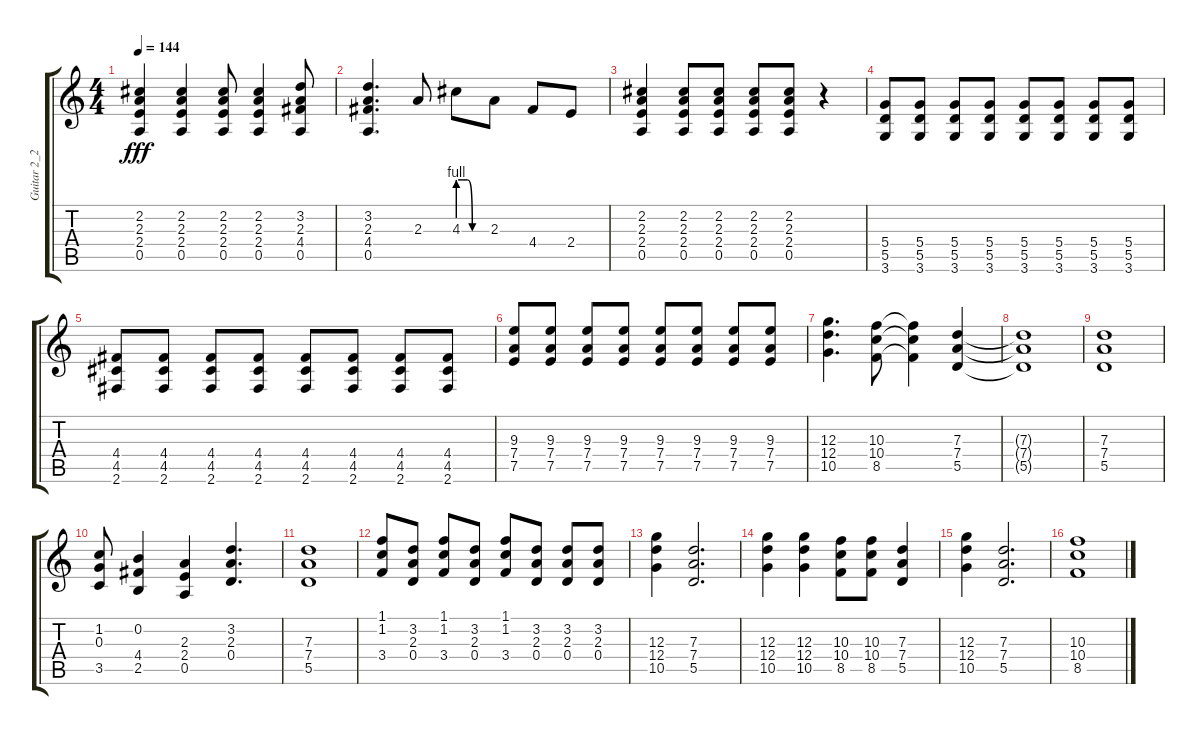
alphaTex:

\track ("Guitar 2_2" "Guitar 2_2") {instrument distortionguitar}
\staff {score tabs}
\tuning (E4 B3 G3 D3 A2 E2) {hide}
\ts (4 4)
\tempo 144
\clef g2
\ks c
(2.2 2.3 2.4 0.5).4{dy fff} (2.2 2.3 2.4 0.5).4 (2.2 2.3 2.4 0.5).8 (2.2 2.3 2.4 0.5).4 (3.2 2.3 4.4 0.5).8 |
(3.2 2.3 4.4 0.5).4{d} 2.3.8 4.3{be (custom 0 4 10 4 20 4 30 0 60 0)}.8 2.3.8 4.4.8 2.4.8 |
(2.2 2.3 2.4 0.5).4 (2.2 2.3 2.4 0.5).8 (2.2 2.3 2.4 0.5).8 (2.2 2.3 2.4 0.5).8 (2.2 2.3 2.4 0.5).8 r.4 |
(5.4 5.5 3.6).8 (5.4 5.5 3.6).8 (5.4 5.5 3.6).8 (5.4 5.5 3.6).8 (5.4 5.5 3.6).8 (5.4 5.5 3.6).8 (5.4 5.5 3.6).8 (5.4 5.5 3.6).8 |
(4.4 4.5 2.6).8 (4.4 4.5 2.6).8 (4.4 4.5 2.6).8 (4.4 4.5 2.6).8 (4.4 4.5 2.6).8 (4.4 4.5 2.6).8 (4.4 4.5 2.6).8 (4.4 4.5 2.6).8 |
(9.3 7.4 7.5).8 (9.3 7.4 7.5).8 (9.3 7.4 7.5).8 (9.3 7.4 7.5).8 (9.3 7.4 7.5).8 (9.3 7.4 7.5).8 (9.3 7.4 7.5).8 (9.3 7.4 7.5).8 |
(12.3 12.4 10.5).4{d} (10.3 10.4 8.5).8 (10.3{t} 10.4{t} 8.5{t}).4 (7.3 7.4 5.5).4 |
(7.3{t} 7.4{t} 5.5{t}).1 |
(7.3 7.4 5.5).1 |
(1.2 0.3 3.5).8 (0.2 4.4 2.5).4 (2.3 2.4 0.5).4 (3.2 2.3 0.4).4{d} |
(7.3 7.4 5.5).1 |
(1.1 1.2 3.4).8 (3.2 2.3 0.4).8 (1.1 1.2 3.4).8 (3.2 2.3 0.4).8 (1.1 1.2 3.4).8 (3.2 2.3 0.4).8 (3.2 2.3 0.4).8 (3.2 2.3 0.4).8 |
(12.3 12.4 10.5).4 (7.3 7.4 5.5).2{d} |
(12.3 12.4 10.5).4 (12.3 12.4 10.5).4 (10.3 10.4 8.5).8 (10.3 10.4 8.5).8 (7.3 7.4 5.5).4 |
(12.3 12.4 10.5).4 (7.3 7.4 5.5).2{d} |
(10.3 10.4 8.5).1
